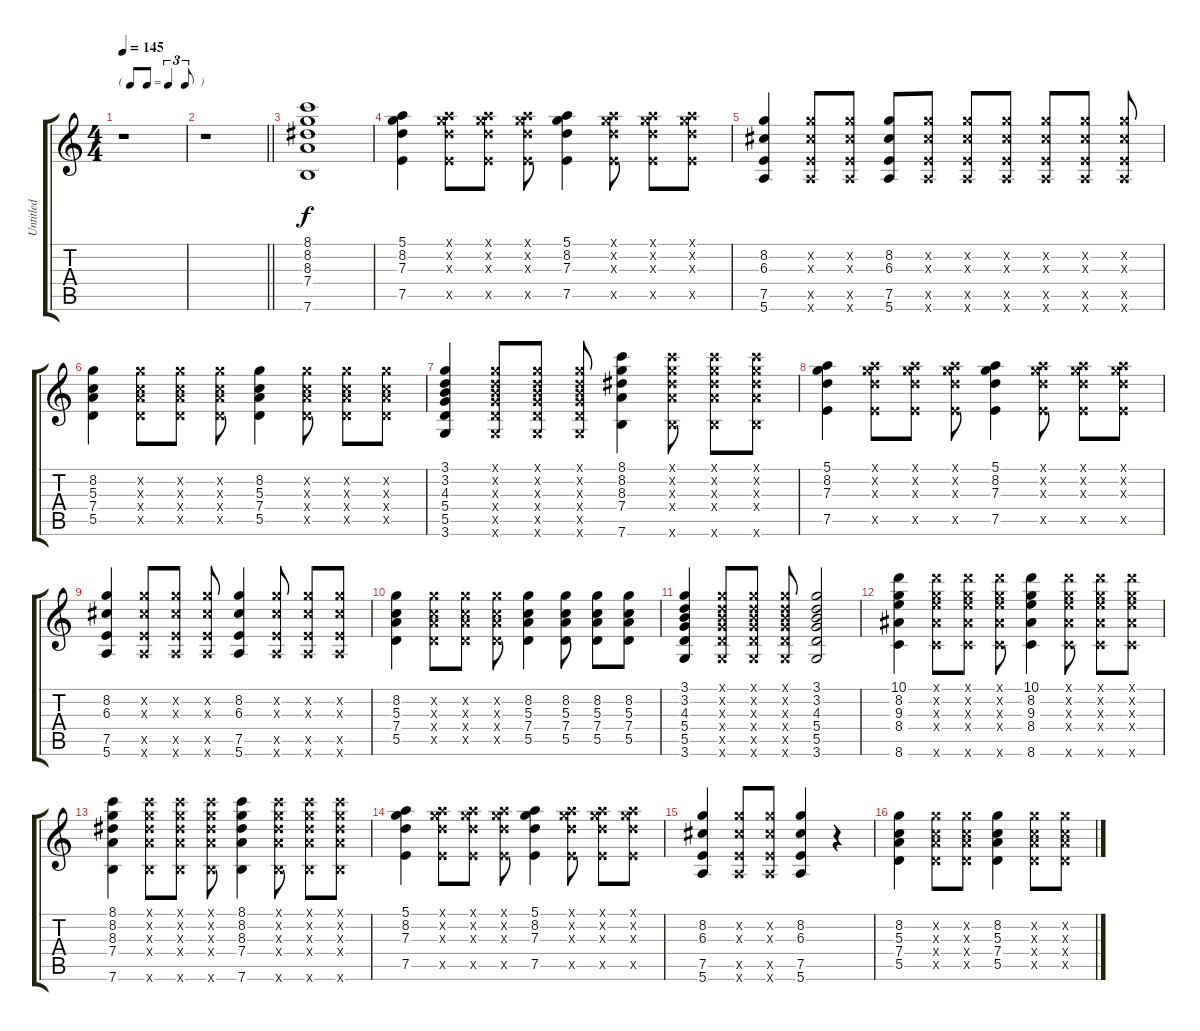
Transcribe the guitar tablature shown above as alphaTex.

\track ("Untitled" "Untitled") {instrument acousticguitarnylon}
\staff {score tabs}
\tuning (E4 B3 G3 D3 A2 E2) {hide}
\ts (4 4)
\tf triplet8th
\tempo 145
\clef g2
\ks c
r.1{dy f} |
\barLineRight lightlight
r.1 |
(8.1 8.2 8.3 7.4 7.6).1 |
(5.1 8.2 7.3 7.5).4 (5.1{x} 8.2{x} 7.3{x} 7.5{x}).8 (5.1{x} 8.2{x} 7.3{x} 7.5{x}).8 (5.1{x} 8.2{x} 7.3{x} 7.5{x}).8 (5.1 8.2 7.3 7.5).4 (5.1{x} 8.2{x} 7.3{x} 7.5{x}).8 (5.1{x} 8.2{x} 7.3{x} 7.5{x}).8 (5.1{x} 8.2{x} 7.3{x} 7.5{x}).8 |
(8.2 6.3 7.5 5.6).4 (8.2{x} 6.3{x} 7.5{x} 5.6{x}).8 (8.2{x} 6.3{x} 7.5{x} 5.6{x}).8 (8.2 6.3 7.5 5.6).8 (8.2{x} 6.3{x} 7.5{x} 5.6{x}).8 (8.2{x} 6.3{x} 7.5{x} 5.6{x}).8 (8.2{x} 6.3{x} 7.5{x} 5.6{x}).8 (8.2{x} 6.3{x} 7.5{x} 5.6{x}).8 (8.2{x} 6.3{x} 7.5{x} 5.6{x}).8 (8.2{x} 6.3{x} 7.5{x} 5.6{x}).8 |
(8.2 5.3 7.4 5.5).4 (8.2{x} 5.3{x} 7.4{x} 5.5{x}).8 (8.2{x} 5.3{x} 7.4{x} 5.5{x}).8 (8.2{x} 5.3{x} 7.4{x} 5.5{x}).8 (8.2 5.3 7.4 5.5).4 (8.2{x} 5.3{x} 7.4{x} 5.5{x}).8 (8.2{x} 5.3{x} 7.4{x} 5.5{x}).8 (8.2{x} 5.3{x} 7.4{x} 5.5{x}).8 |
(3.1 3.2 4.3 5.4 5.5 3.6).4 (3.1{x} 3.2{x} 4.3{x} 5.4{x} 5.5{x} 3.6{x}).8 (3.1{x} 3.2{x} 4.3{x} 5.4{x} 5.5{x} 3.6{x}).8 (3.1{x} 3.2{x} 4.3{x} 5.4{x} 5.5{x} 3.6{x}).8 (8.1 8.2 8.3 7.4 7.6).4 (8.1{x} 8.2{x} 8.3{x} 7.4{x} 7.6{x}).8 (8.1{x} 8.2{x} 8.3{x} 7.4{x} 7.6{x}).8 (8.1{x} 8.2{x} 8.3{x} 7.4{x} 7.6{x}).8 |
(5.1 8.2 7.3 7.5).4 (5.1{x} 8.2{x} 7.3{x} 7.5{x}).8 (5.1{x} 8.2{x} 7.3{x} 7.5{x}).8 (5.1{x} 8.2{x} 7.3{x} 7.5{x}).8 (5.1 8.2 7.3 7.5).4 (5.1{x} 8.2{x} 7.3{x} 7.5{x}).8 (5.1{x} 8.2{x} 7.3{x} 7.5{x}).8 (5.1{x} 8.2{x} 7.3{x} 7.5{x}).8 |
(8.2 6.3 7.5 5.6).4 (8.2{x} 6.3{x} 7.5{x} 5.6{x}).8 (8.2{x} 6.3{x} 7.5{x} 5.6{x}).8 (8.2{x} 6.3{x} 7.5{x} 5.6{x}).8 (8.2 6.3 7.5 5.6).4 (8.2{x} 6.3{x} 7.5{x} 5.6{x}).8 (8.2{x} 6.3{x} 7.5{x} 5.6{x}).8 (8.2{x} 6.3{x} 7.5{x} 5.6{x}).8 |
(8.2 5.3 7.4 5.5).4 (8.2{x} 5.3{x} 7.4{x} 5.5{x}).8 (8.2{x} 5.3{x} 7.4{x} 5.5{x}).8 (8.2{x} 5.3{x} 7.4{x} 5.5{x}).8 (8.2 5.3 7.4 5.5).4 (8.2 5.3 7.4 5.5).8 (8.2 5.3 7.4 5.5).8 (8.2 5.3 7.4 5.5).8 |
(3.1 3.2 4.3 5.4 5.5 3.6).4 (3.1{x} 3.2{x} 4.3{x} 5.4{x} 5.5{x} 3.6{x}).8 (3.1{x} 3.2{x} 4.3{x} 5.4{x} 5.5{x} 3.6{x}).8 (3.1{x} 3.2{x} 4.3{x} 5.4{x} 5.5{x} 3.6{x}).8 (3.1 3.2 4.3 5.4 5.5 3.6).2 |
(10.1 8.2 9.3 8.4 8.6).4 (10.1{x} 8.2{x} 9.3{x} 8.4{x} 8.6{x}).8 (10.1{x} 8.2{x} 9.3{x} 8.4{x} 8.6{x}).8 (10.1{x} 8.2{x} 9.3{x} 8.4{x} 8.6{x}).8 (10.1 8.2 9.3 8.4 8.6).4 (10.1{x} 8.2{x} 9.3{x} 8.4{x} 8.6{x}).8 (10.1{x} 8.2{x} 9.3{x} 8.4{x} 8.6{x}).8 (10.1{x} 8.2{x} 9.3{x} 8.4{x} 8.6{x}).8 |
(8.1 8.2 8.3 7.4 7.6).4 (8.1{x} 8.2{x} 8.3{x} 7.4{x} 7.6{x}).8 (8.1{x} 8.2{x} 8.3{x} 7.4{x} 7.6{x}).8 (8.1{x} 8.2{x} 8.3{x} 7.4{x} 7.6{x}).8 (8.1 8.2 8.3 7.4 7.6).4 (8.1{x} 8.2{x} 8.3{x} 7.4{x} 7.6{x}).8 (8.1{x} 8.2{x} 8.3{x} 7.4{x} 7.6{x}).8 (8.1{x} 8.2{x} 8.3{x} 7.4{x} 7.6{x}).8 |
(5.1 8.2 7.3 7.5).4 (5.1{x} 8.2{x} 7.3{x} 7.5{x}).8 (5.1{x} 8.2{x} 7.3{x} 7.5{x}).8 (5.1{x} 8.2{x} 7.3{x} 7.5{x}).8 (5.1 8.2 7.3 7.5).4 (5.1{x} 8.2{x} 7.3{x} 7.5{x}).8 (5.1{x} 8.2{x} 7.3{x} 7.5{x}).8 (5.1{x} 8.2{x} 7.3{x} 7.5{x}).8 |
(8.2 6.3 7.5 5.6).4 (8.2{x} 6.3{x} 7.5{x} 5.6{x}).8 (8.2{x} 6.3{x} 7.5{x} 5.6{x}).8 (8.2 6.3 7.5 5.6).4 r.4 |
(8.2 5.3 7.4 5.5).4 (8.2{x} 5.3{x} 7.4{x} 5.5{x}).8 (8.2{x} 5.3{x} 7.4{x} 5.5{x}).8 (8.2 5.3 7.4 5.5).4 (8.2{x} 5.3{x} 7.4{x} 5.5{x}).8 (8.2{x} 5.3{x} 7.4{x} 5.5{x}).8
